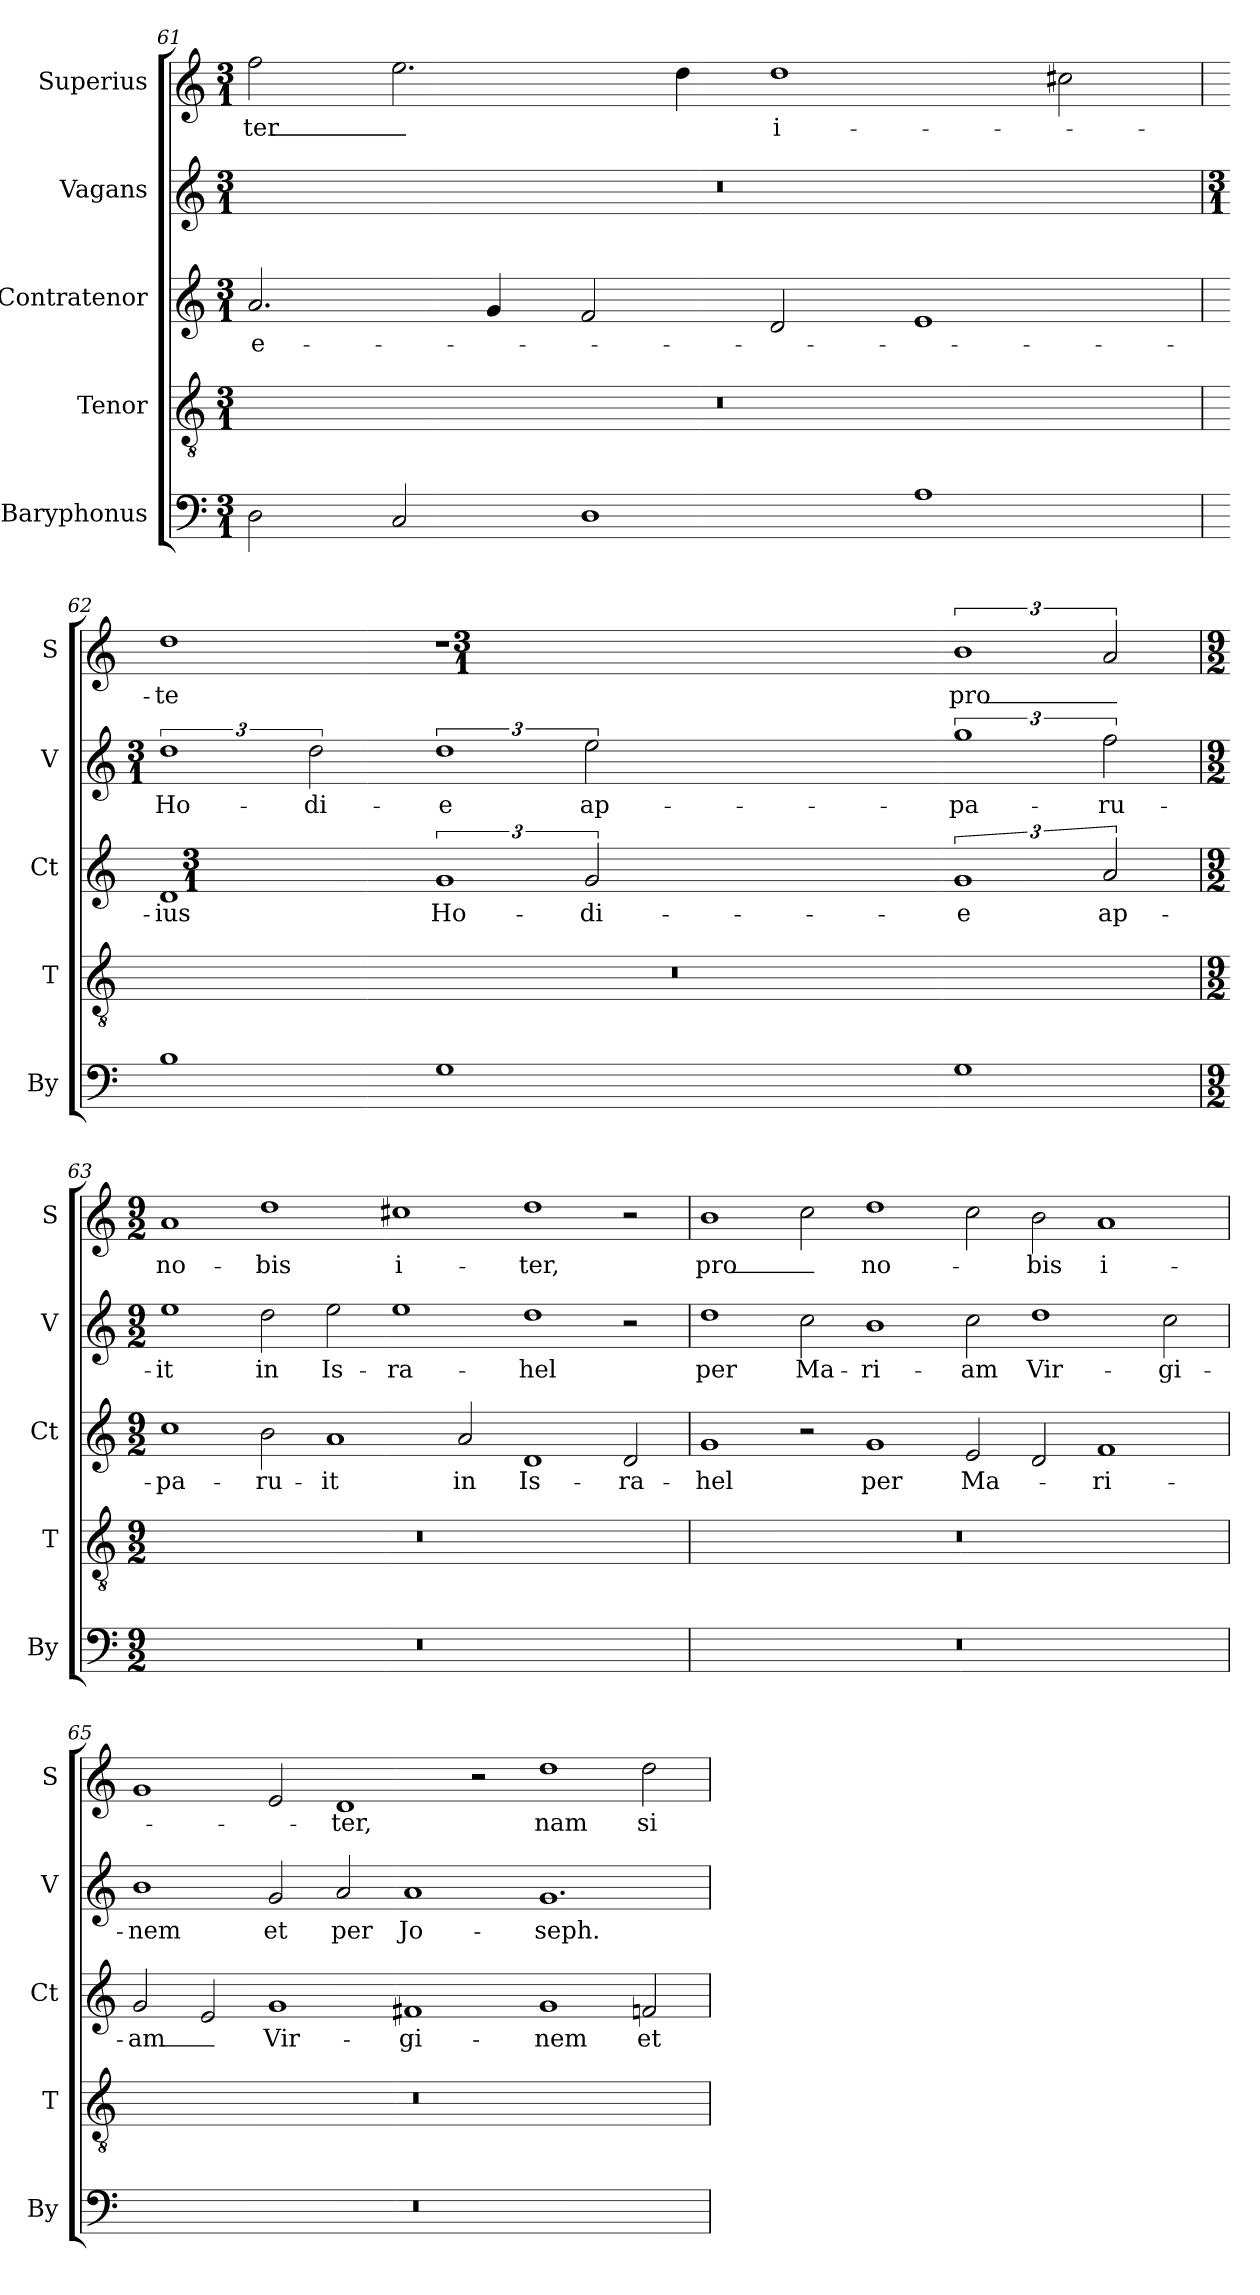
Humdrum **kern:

**kern	**text	**kern	**kern	**text	**kern	**text	**kern	**text
*part5	*part5	*part4	*part3	*part3	*part2	*part2	*part1	*part1
*staff5	*staff5	*staff4	*staff3	*staff3	*staff2	*staff2	*staff1	*staff1
*I"Baryphonus	*	*I"Tenor	*I"Contratenor	*	*I"Vagans	*	*I"Superius	*
*I'By	*	*I'T	*I'Ct	*	*I'V	*	*I'S	*
*clefF4	*	*clefGv2	*clefG2	*	*clefG2	*	*clefG2	*
*k[]	*	*k[]	*k[]	*	*k[]	*	*k[]	*
*M3/1	*	*M3/1	*M3/1	*	*M3/1	*	*M3/1	*
=61	=61	=61	=61	=61	=61	=61	=61	=61
2D\	_	0.r	2.a/	e-	0.r	.	2ff\	-ter_
2C/	_	.	.	.	.	.	2.ee\	_
.	.	.	4g/	.	.	.	.	.
1D	_	.	2f/	.	.	.	.	.
.	.	.	.	.	.	.	4dd\	_
.	.	.	2d/	.	.	.	1dd	i-
1A	_	.	1e	.	.	.	.	.
.	.	.	.	.	.	.	2cc#X\	.
=62	=62	=62	=62	=62	=62	=62	=62	=62
*	*	*	*	*	*M3/1	*	*	*
1B	_	0.r	1d	-ius	3%2dd	Ho-	1dd	-te
.	.	.	.	.	3dd\	-di-	.	.
*	*	*	*M3/1	*	*	*	*	*
1G	_	.	3%2g	Ho-	3%2dd	-e	1r	.
.	.	.	3g/	-di-	3ee\	ap-	.	.
*	*	*	*	*	*	*	*M3/1	*
1G	_	.	3%2g	-e	3%2gg	-pa-	3%2b	pro_
.	.	.	3a/	ap-	3ff\	-ru-	3a/	_
=63	=63	=63	=63	=63	=63	=63	=63	=63
*M9/2	*	*M9/2	*M9/2	*	*M9/2	*	*M9/2	*
*	*	*	*	*	*	*	*MM408	*
2%9r	.	2%9r	1cc	-pa-	1ee	-it	1a	no-
.	.	.	2b\	-ru-	2dd\	in	1dd	-bis
.	.	.	1a	-it	2ee\	Is-	.	.
.	.	.	.	.	1ee	-ra-	1cc#X	i-
.	.	.	2a/	in	.	.	.	.
.	.	.	1d	Is-	1dd	-hel	1dd	-ter,
.	.	.	2d/	-ra-	2r	.	2r	.
=64	=64	=64	=64	=64	=64	=64	=64	=64
2%9r	.	2%9r	1g	-hel	1dd	per	1b	pro_
.	.	.	2r	.	2cc\	Ma-	2cc\	_
.	.	.	1g	per	1b	-ri-	1dd	no-
.	.	.	2e/	Ma-	2cc\	-am	2cc\	.
.	.	.	2d/	.	1dd	Vir-	2b\	-bis
.	.	.	1f	-ri-	.	.	1a	i-
.	.	.	.	.	2cc\	-gi-	.	.
=65	=65	=65	=65	=65	=65	=65	=65	=65
2%9r	.	2%9r	2g/	-am_	1b	-nem	1g	.
.	.	.	2e/	_	.	.	.	.
.	.	.	1g	Vir-	2g/	et	2e/	.
.	.	.	.	.	2a/	per	1d	-ter,
.	.	.	1f#X	-gi-	1a	Jo-	.	.
.	.	.	.	.	.	.	2r	.
.	.	.	1g	-nem	1.g	-seph.	1dd	nam
.	.	.	2fn/	et	.	.	2dd\	si
=	=	=	=	=	=	=	=	=
*-	*-	*-	*-	*-	*-	*-	*-	*-
